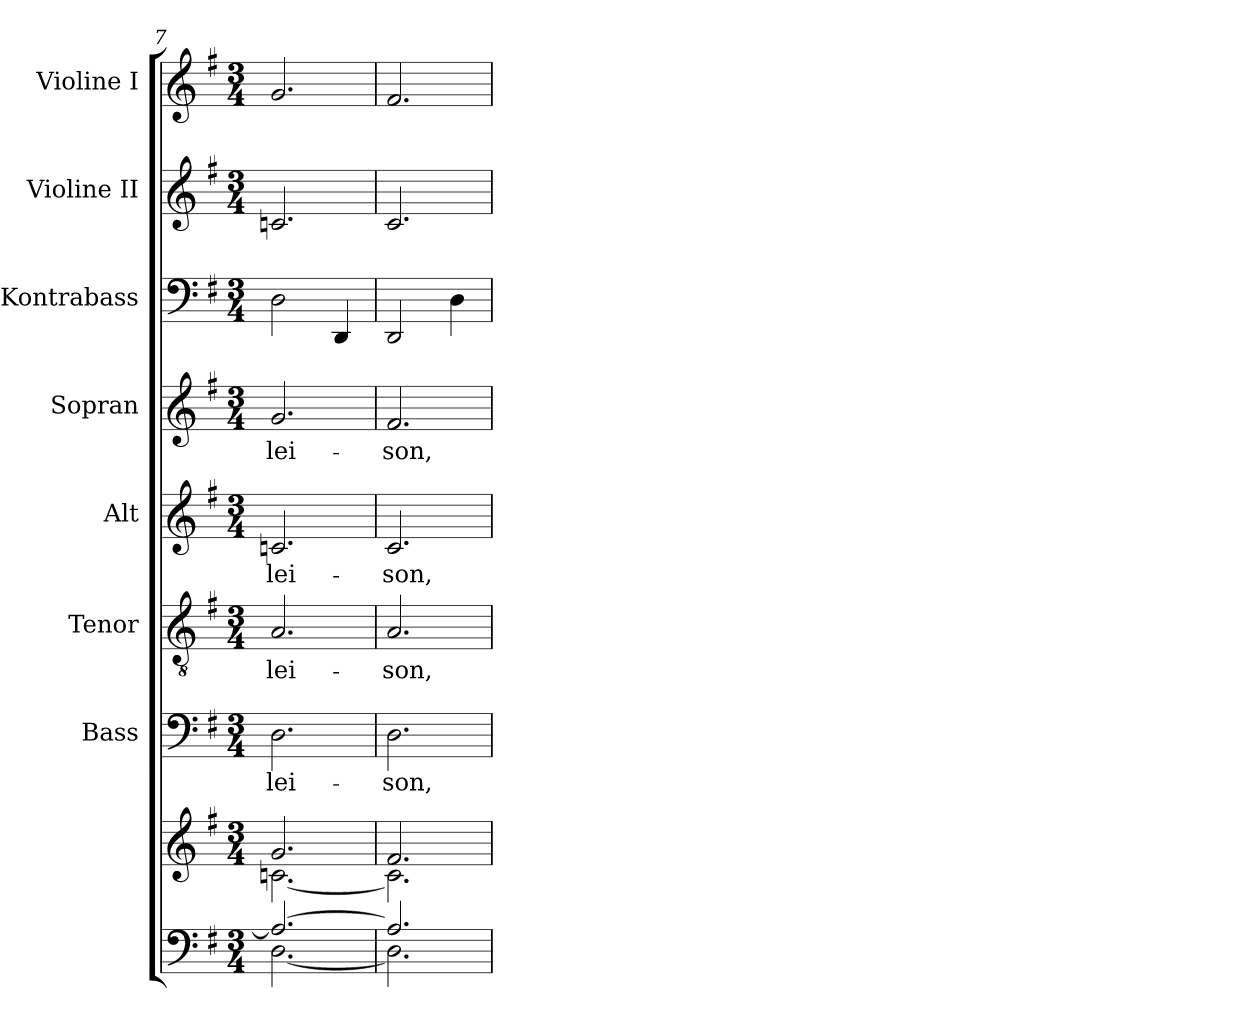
**kern	**kern	**kern	**text	**kern	**text	**kern	**text	**kern	**text	**kern	**kern	**kern
*part8	*part8	*part7	*part7	*part6	*part6	*part5	*part5	*part4	*part4	*part3	*part2	*part1
*staff9	*staff8	*staff7	*staff7	*staff6	*staff6	*staff5	*staff5	*staff4	*staff4	*staff3	*staff2	*staff1
*	*	*I"Bass	*	*I"Tenor	*	*I"Alt	*	*I"Sopran	*	*I"Kontrabass	*I"Violine II	*I"Violine I
*	*	*I'B.	*	*I'T.	*	*I'A.	*	*I'S.	*	*I'Kb.	*I'Vl. II	*I'Vl. I
*clefF4	*clefG2	*clefF4	*	*clefGv2	*	*clefG2	*	*clefG2	*	*clefF4	*clefG2	*clefG2
*	*	*	*	*	*	*	*	*	*	*ITrd7c12	*	*
*k[f#]	*k[f#]	*k[f#]	*	*k[f#]	*	*k[f#]	*	*k[f#]	*	*k[f#]	*k[f#]	*k[f#]
*G:	*G:	*G:	*	*G:	*	*G:	*	*G:	*	*G:	*G:	*G:
*M3/4	*M3/4	*M3/4	*	*M3/4	*	*M3/4	*	*M3/4	*	*M3/4	*M3/4	*M3/4
=7	=7	=7	=7	=7	=7	=7	=7	=7	=7	=7	=7	=7
*^	*^	*	*	*	*	*	*	*	*	*	*	*
!	!	!	!	!	!LO:LY:b	!	!LO:LY:b	!	!LO:LY:b	!	!LO:LY:b	!	!	!
2.A/_	[<2.D\	2.g/	[<2.cn\	2.D\	-lei-	2.A/	-lei-	2.cn/	-lei-	2.g/	-lei-	2DD\	2.cn/	2.g/
.	.	.	.	.	.	.	.	.	.	.	.	4DDD/	.	.
=8	=8	=8	=8	=8	=8	=8	=8	=8	=8	=8	=8	=8	=8	=8
!	!	!	!	!	!LO:LY:b	!	!LO:LY:b	!	!LO:LY:b	!	!LO:LY:b	!	!	!
2.A/]	2.D\]	2.f#/	2.c\]	2.D\	-son,	2.A/	-son,	2.c/	-son,	2.f#/	-son,	2DDD/	2.c/	2.f#/
.	.	.	.	.	.	.	.	.	.	.	.	4DD\	.	.
*v	*v	*	*	*	*	*	*	*	*	*	*	*	*	*
*	*v	*v	*	*	*	*	*	*	*	*	*	*	*
=	=	=	=	=	=	=	=	=	=	=	=	=
*-	*-	*-	*-	*-	*-	*-	*-	*-	*-	*-	*-	*-
